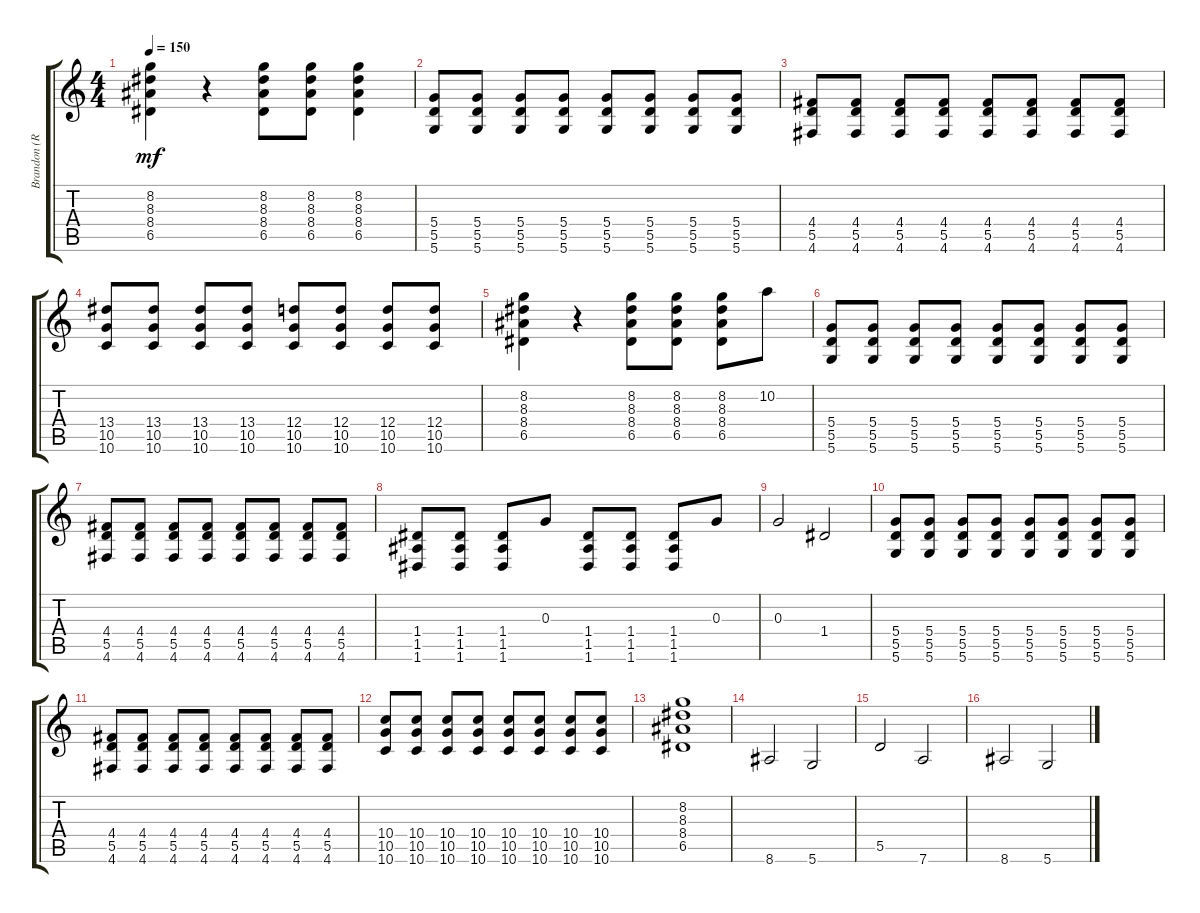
\track ("Brandon (Rhythm)" "Brandon (R") {instrument distortionguitar}
\staff {score tabs}
\tuning (E4 B3 G3 D3 A2 D2) {hide}
\ts (4 4)
\tempo 150
\clef g2
\ks c
(8.2 8.3 8.4 6.5).4{dy mf} r.4 (8.2 8.3 8.4 6.5).8 (8.2 8.3 8.4 6.5).8 (8.2 8.3 8.4 6.5).4 |
(5.4 5.5 5.6).8 (5.4 5.5 5.6).8 (5.4 5.5 5.6).8 (5.4 5.5 5.6).8 (5.4 5.5 5.6).8 (5.4 5.5 5.6).8 (5.4 5.5 5.6).8 (5.4 5.5 5.6).8 |
(4.4 5.5 4.6).8 (4.4 5.5 4.6).8 (4.4 5.5 4.6).8 (4.4 5.5 4.6).8 (4.4 5.5 4.6).8 (4.4 5.5 4.6).8 (4.4 5.5 4.6).8 (4.4 5.5 4.6).8 |
(13.4 10.5 10.6).8 (13.4 10.5 10.6).8 (13.4 10.5 10.6).8 (13.4 10.5 10.6).8 (12.4 10.5 10.6).8 (12.4 10.5 10.6).8 (12.4 10.5 10.6).8 (12.4 10.5 10.6).8 |
(8.2 8.3 8.4 6.5).4 r.4 (8.2 8.3 8.4 6.5).8 (8.2 8.3 8.4 6.5).8 (8.2 8.3 8.4 6.5).8 10.2.8 |
(5.4 5.5 5.6).8 (5.4 5.5 5.6).8 (5.4 5.5 5.6).8 (5.4 5.5 5.6).8 (5.4 5.5 5.6).8 (5.4 5.5 5.6).8 (5.4 5.5 5.6).8 (5.4 5.5 5.6).8 |
(4.4 5.5 4.6).8 (4.4 5.5 4.6).8 (4.4 5.5 4.6).8 (4.4 5.5 4.6).8 (4.4 5.5 4.6).8 (4.4 5.5 4.6).8 (4.4 5.5 4.6).8 (4.4 5.5 4.6).8 |
(1.4 1.5 1.6).8 (1.4 1.5 1.6).8 (1.4 1.5 1.6).8 0.3.8 (1.4 1.5 1.6).8 (1.4 1.5 1.6).8 (1.4 1.5 1.6).8 0.3.8 |
0.3.2 1.4.2 |
(5.4 5.5 5.6).8 (5.4 5.5 5.6).8 (5.4 5.5 5.6).8 (5.4 5.5 5.6).8 (5.4 5.5 5.6).8 (5.4 5.5 5.6).8 (5.4 5.5 5.6).8 (5.4 5.5 5.6).8 |
(4.4 5.5 4.6).8 (4.4 5.5 4.6).8 (4.4 5.5 4.6).8 (4.4 5.5 4.6).8 (4.4 5.5 4.6).8 (4.4 5.5 4.6).8 (4.4 5.5 4.6).8 (4.4 5.5 4.6).8 |
(10.4 10.5 10.6).8 (10.4 10.5 10.6).8 (10.4 10.5 10.6).8 (10.4 10.5 10.6).8 (10.4 10.5 10.6).8 (10.4 10.5 10.6).8 (10.4 10.5 10.6).8 (10.4 10.5 10.6).8 |
(8.2 8.3 8.4 6.5).1 |
8.6.2 5.6.2 |
5.5.2 7.6.2 |
8.6.2 5.6.2
